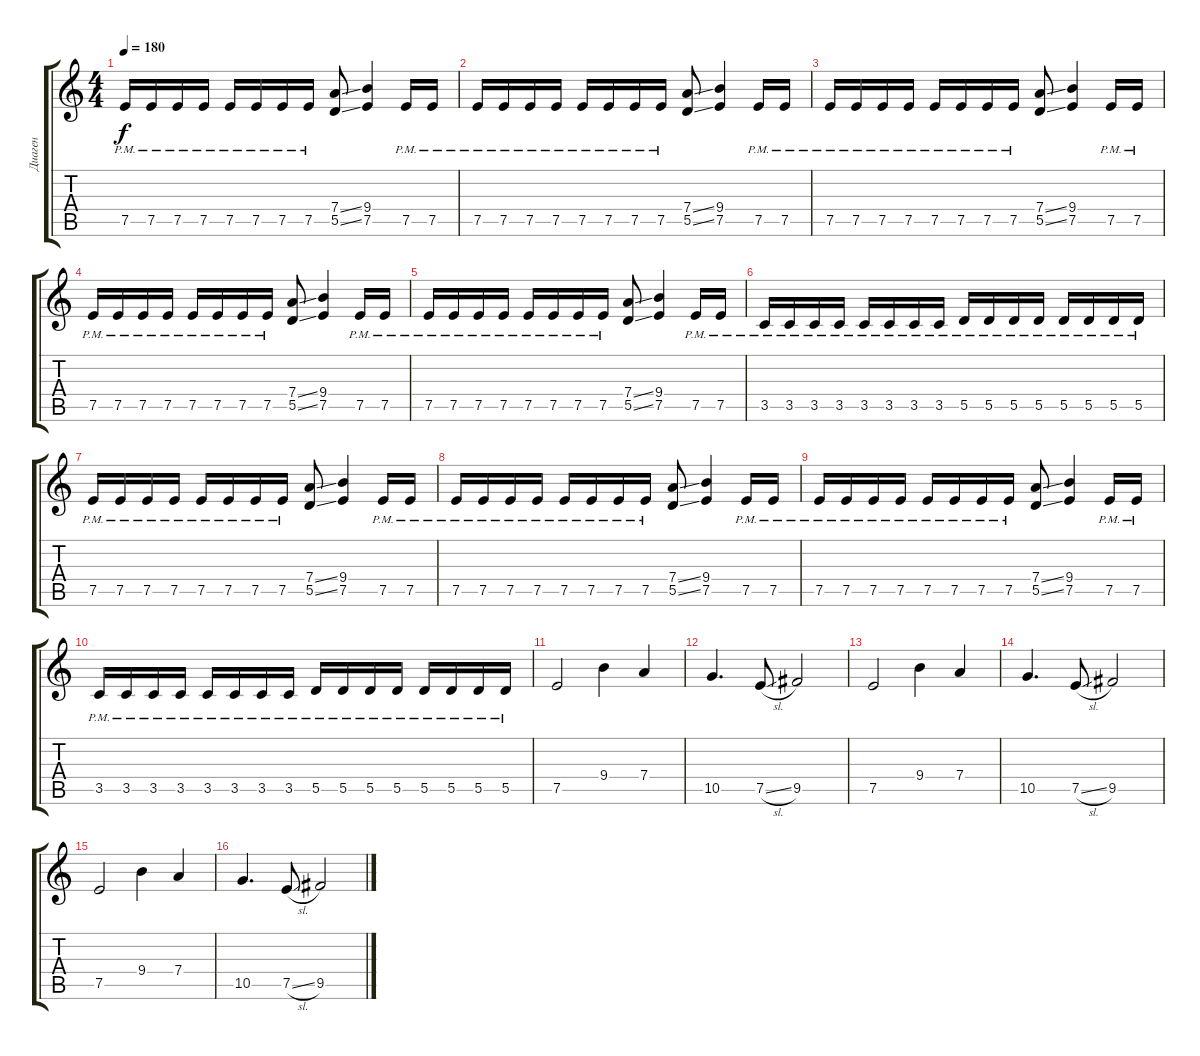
\track ("Диаген" "Диаген") {instrument overdrivenguitar}
\staff {score tabs}
\tuning (E4 B3 G3 D3 A2 E2) {hide}
\ts (4 4)
\tempo 180
\clef g2
\ks c
7.5{pm}.16{dy f} 7.5{pm}.16 7.5{pm}.16 7.5{pm}.16 7.5{pm}.16 7.5{pm}.16 7.5{pm}.16 7.5{pm}.16 (7.4{ss} 5.5{ss}).8 (9.4 7.5).4 7.5{pm}.16 7.5{pm}.16 |
7.5{pm}.16 7.5{pm}.16 7.5{pm}.16 7.5{pm}.16 7.5{pm}.16 7.5{pm}.16 7.5{pm}.16 7.5{pm}.16 (7.4{ss} 5.5{ss}).8 (9.4 7.5).4 7.5{pm}.16 7.5{pm}.16 |
7.5{pm}.16 7.5{pm}.16 7.5{pm}.16 7.5{pm}.16 7.5{pm}.16 7.5{pm}.16 7.5{pm}.16 7.5{pm}.16 (7.4{ss} 5.5{ss}).8 (9.4 7.5).4 7.5{pm}.16 7.5{pm}.16 |
7.5{pm}.16 7.5{pm}.16 7.5{pm}.16 7.5{pm}.16 7.5{pm}.16 7.5{pm}.16 7.5{pm}.16 7.5{pm}.16 (7.4{ss} 5.5{ss}).8 (9.4 7.5).4 7.5{pm}.16 7.5{pm}.16 |
7.5{pm}.16 7.5{pm}.16 7.5{pm}.16 7.5{pm}.16 7.5{pm}.16 7.5{pm}.16 7.5{pm}.16 7.5{pm}.16 (7.4{ss} 5.5{ss}).8 (9.4 7.5).4 7.5{pm}.16 7.5{pm}.16 |
3.5{pm}.16 3.5{pm}.16 3.5{pm}.16 3.5{pm}.16 3.5{pm}.16 3.5{pm}.16 3.5{pm}.16 3.5{pm}.16 5.5{pm}.16 5.5{pm}.16 5.5{pm}.16 5.5{pm}.16 5.5{pm}.16 5.5{pm}.16 5.5{pm}.16 5.5{pm}.16 |
7.5{pm}.16 7.5{pm}.16 7.5{pm}.16 7.5{pm}.16 7.5{pm}.16 7.5{pm}.16 7.5{pm}.16 7.5{pm}.16 (7.4{ss} 5.5{ss}).8 (9.4 7.5).4 7.5{pm}.16 7.5{pm}.16 |
7.5{pm}.16 7.5{pm}.16 7.5{pm}.16 7.5{pm}.16 7.5{pm}.16 7.5{pm}.16 7.5{pm}.16 7.5{pm}.16 (7.4{ss} 5.5{ss}).8 (9.4 7.5).4 7.5{pm}.16 7.5{pm}.16 |
7.5{pm}.16 7.5{pm}.16 7.5{pm}.16 7.5{pm}.16 7.5{pm}.16 7.5{pm}.16 7.5{pm}.16 7.5{pm}.16 (7.4{ss} 5.5{ss}).8 (9.4 7.5).4 7.5{pm}.16 7.5{pm}.16 |
3.5{pm}.16 3.5{pm}.16 3.5{pm}.16 3.5{pm}.16 3.5{pm}.16 3.5{pm}.16 3.5{pm}.16 3.5{pm}.16 5.5{pm}.16 5.5{pm}.16 5.5{pm}.16 5.5{pm}.16 5.5{pm}.16 5.5{pm}.16 5.5{pm}.16 5.5{pm}.16 |
7.5.2 9.4.4 7.4.4 |
10.5.4{d} 7.5{sl}.8 9.5.2 |
7.5.2 9.4.4 7.4.4 |
10.5.4{d} 7.5{sl}.8 9.5.2 |
7.5.2 9.4.4 7.4.4 |
10.5.4{d} 7.5{sl}.8 9.5.2
